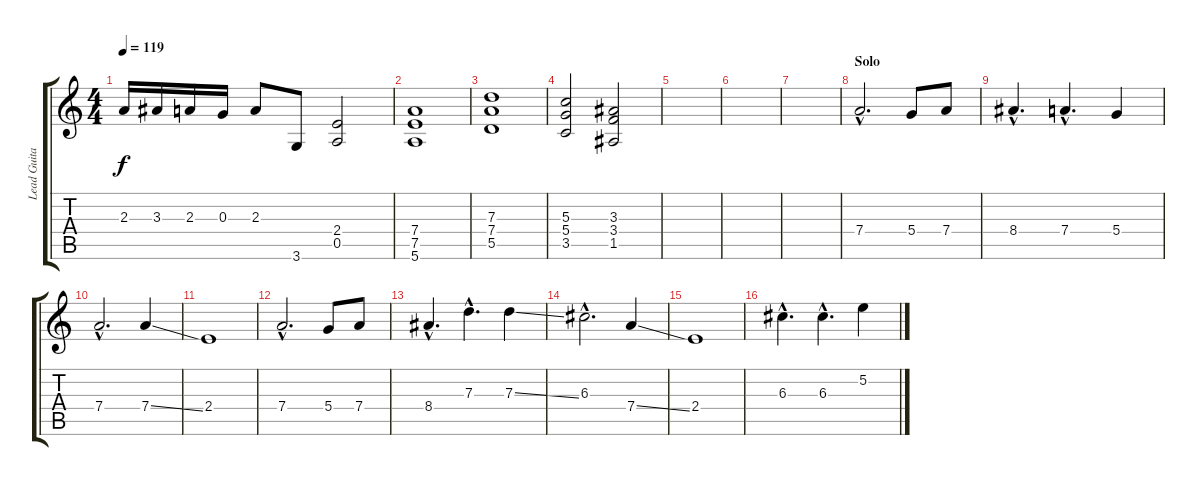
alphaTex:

\track ("Lead Guitar" "Lead Guita") {instrument overdrivenguitar}
\staff {score tabs}
\tuning (E4 B3 G3 D3 A2 E2) {hide}
\ts (4 4)
\tempo 119
\clef g2
\ks c
2.3.16{dy f} 3.3.16 2.3.16 0.3.16 2.3.8 3.6.8 (2.4 0.5).2 |
(7.4 7.5 5.6).1 |
(7.3 7.4 5.5).1 |
(5.3 5.4 3.5).2 (3.3 3.4 1.5).2 |
|
|
|
\section ("" "Solo")
7.4{hac}.2{d} 5.4.8 7.4.8 |
8.4{hac}.4{d} 7.4{hac}.4{d} 5.4.4 |
7.4{hac}.2{d} 7.4{ss}.4 |
2.4.1 |
7.4{hac}.2{d} 5.4.8 7.4.8 |
8.4{hac}.4{d} 7.3{hac}.4{d} 7.3{ss}.4 |
6.3{hac}.2{d} 7.4{ss}.4 |
2.4.1 |
6.3{hac}.4{d} 6.3{hac}.4{d} 5.2.4
